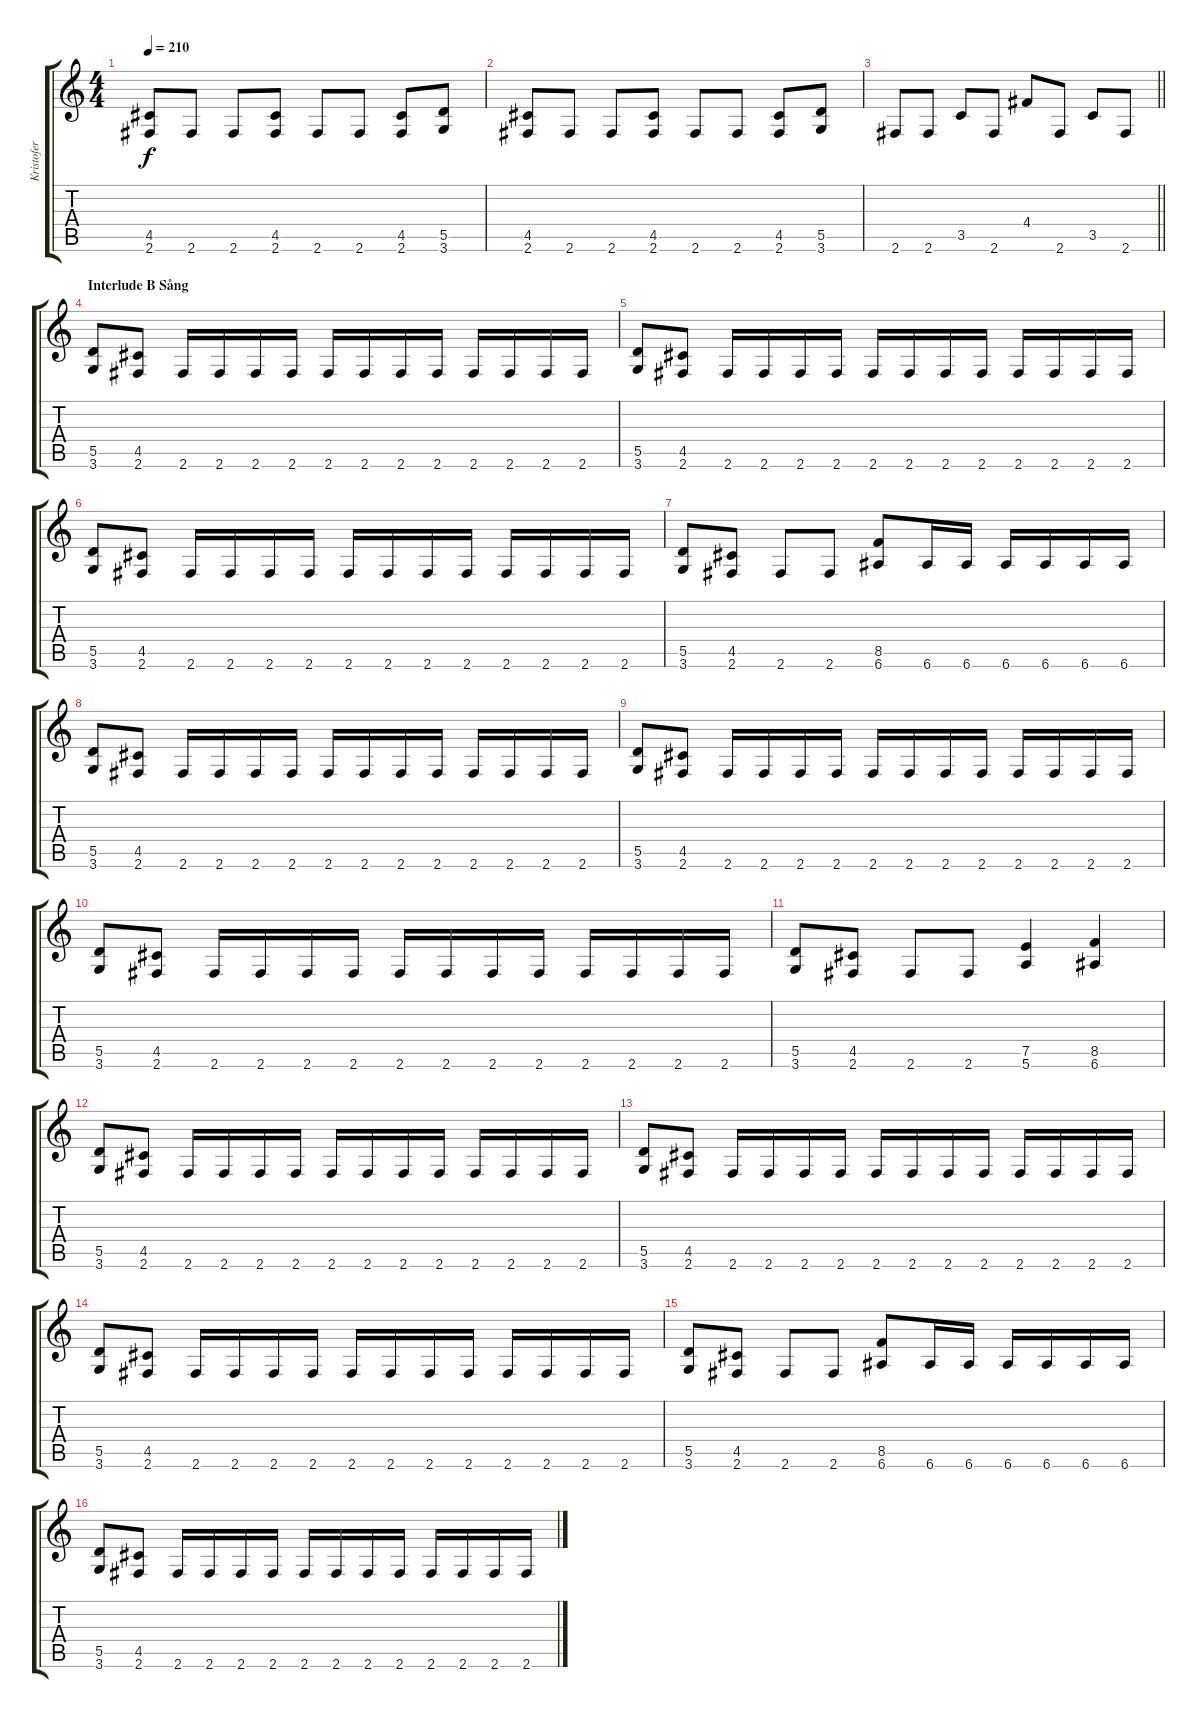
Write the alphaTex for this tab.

\track ("Kristofer" "Kristofer") {instrument overdrivenguitar}
\staff {score tabs}
\tuning (E4 B3 G3 D3 A2 E2) {hide}
\ts (4 4)
\tempo 210
\clef g2
\ks c
(4.5 2.6).8{dy f} 2.6.8 2.6.8 (4.5 2.6).8 2.6.8 2.6.8 (4.5 2.6).8 (5.5 3.6).8 |
(4.5 2.6).8 2.6.8 2.6.8 (4.5 2.6).8 2.6.8 2.6.8 (4.5 2.6).8 (5.5 3.6).8 |
\barLineRight lightlight
2.6.8 2.6.8 3.5.8 2.6.8 4.4.8 2.6.8 3.5.8 2.6.8 |
\section ("" "Interlude B Sång")
(5.5 3.6).8 (4.5 2.6).8 2.6.16 2.6.16 2.6.16 2.6.16 2.6.16 2.6.16 2.6.16 2.6.16 2.6.16 2.6.16 2.6.16 2.6.16 |
(5.5 3.6).8 (4.5 2.6).8 2.6.16 2.6.16 2.6.16 2.6.16 2.6.16 2.6.16 2.6.16 2.6.16 2.6.16 2.6.16 2.6.16 2.6.16 |
(5.5 3.6).8 (4.5 2.6).8 2.6.16 2.6.16 2.6.16 2.6.16 2.6.16 2.6.16 2.6.16 2.6.16 2.6.16 2.6.16 2.6.16 2.6.16 |
(5.5 3.6).8 (4.5 2.6).8 2.6.8 2.6.8 (8.5 6.6).8 6.6.16 6.6.16 6.6.16 6.6.16 6.6.16 6.6.16 |
(5.5 3.6).8 (4.5 2.6).8 2.6.16 2.6.16 2.6.16 2.6.16 2.6.16 2.6.16 2.6.16 2.6.16 2.6.16 2.6.16 2.6.16 2.6.16 |
(5.5 3.6).8 (4.5 2.6).8 2.6.16 2.6.16 2.6.16 2.6.16 2.6.16 2.6.16 2.6.16 2.6.16 2.6.16 2.6.16 2.6.16 2.6.16 |
(5.5 3.6).8 (4.5 2.6).8 2.6.16 2.6.16 2.6.16 2.6.16 2.6.16 2.6.16 2.6.16 2.6.16 2.6.16 2.6.16 2.6.16 2.6.16 |
(5.5 3.6).8 (4.5 2.6).8 2.6.8 2.6.8 (7.5 5.6).4 (8.5 6.6).4 |
(5.5 3.6).8 (4.5 2.6).8 2.6.16 2.6.16 2.6.16 2.6.16 2.6.16 2.6.16 2.6.16 2.6.16 2.6.16 2.6.16 2.6.16 2.6.16 |
(5.5 3.6).8 (4.5 2.6).8 2.6.16 2.6.16 2.6.16 2.6.16 2.6.16 2.6.16 2.6.16 2.6.16 2.6.16 2.6.16 2.6.16 2.6.16 |
(5.5 3.6).8 (4.5 2.6).8 2.6.16 2.6.16 2.6.16 2.6.16 2.6.16 2.6.16 2.6.16 2.6.16 2.6.16 2.6.16 2.6.16 2.6.16 |
(5.5 3.6).8 (4.5 2.6).8 2.6.8 2.6.8 (8.5 6.6).8 6.6.16 6.6.16 6.6.16 6.6.16 6.6.16 6.6.16 |
(5.5 3.6).8 (4.5 2.6).8 2.6.16 2.6.16 2.6.16 2.6.16 2.6.16 2.6.16 2.6.16 2.6.16 2.6.16 2.6.16 2.6.16 2.6.16
